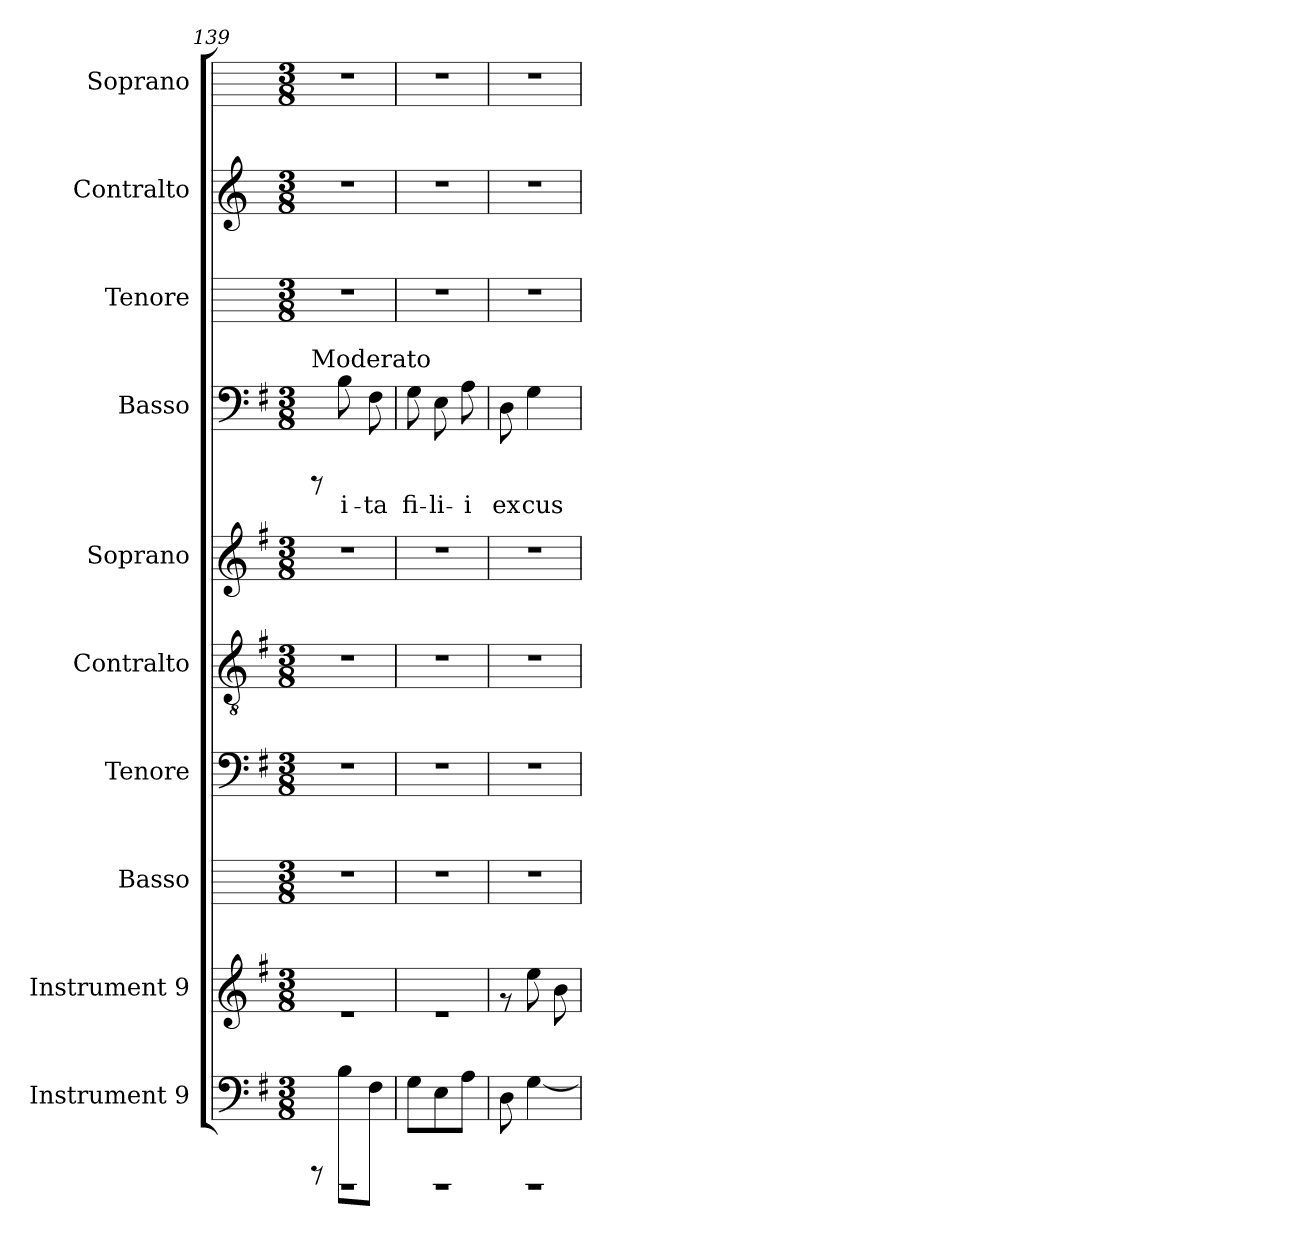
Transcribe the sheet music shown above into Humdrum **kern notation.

**kern	**kern	**kern	**kern	**kern	**kern	**kern	**text	**kern	**kern	**kern
*part10	*part9	*part8	*part7	*part6	*part5	*part4	*part4	*part3	*part2	*part1
*staff10	*staff9	*staff8	*staff7	*staff6	*staff5	*staff4	*staff4	*staff3	*staff2	*staff1
*I"Instrument 9	*I"Instrument 9	*I"Basso	*I"Tenore	*I"Contralto	*I"Soprano	*I"Basso	*	*I"Tenore	*I"Contralto	*I"Soprano
*	*	*	*	*	*	*I'Basso	*	*	*I'Contralto	*
!!LO:LB:g=z
*clefF4	*clefG2	*	*clefF4	*clefGv2	*clefG2	*clefF4	*	*	*clefG2	*
*k[f#]	*k[f#]	*k[]	*k[f#]	*k[f#]	*k[f#]	*k[f#]	*	*k[]	*k[]	*k[]
*G:	*G:	*C:	*G:	*G:	*G:	*G:	*	*C:	*C:	*C:
*M3/8	*M3/8	*M3/8	*M3/8	*M3/8	*M3/8	*M3/8	*	*M3/8	*M3/8	*M3/8
=139	=139	=139	=139	=139	=139	=139	=139	=139	=139	=139
*^	*	*	*	*	*	*	*	*	*	*
!	!	!	!	!	!	!	!LO:TX:a:t=Moderato	!	!	!	!
4.rCCC	8rCCC	4.re	4.r	4.r	4.r	4.r	8rCCC	.	4.r	4.r	4.r
!	!	!	!	!	!	!	!	!LO:LY:b:cj	!	!	!
.	8B\L	.	.	.	.	.	8B\	i-	.	.	.
!	!	!	!	!	!	!	!	!LO:LY:b:cj	!	!	!
.	8F#\J	.	.	.	.	.	8F#\	-ta	.	.	.
=140	=140	=140	=140	=140	=140	=140	=140	=140	=140	=140	=140
!	!	!	!	!	!	!	!	!LO:LY:b:cj	!	!	!
4.rCCC	8G\L	4.re	4.r	4.r	4.r	4.r	8G\	fi-	4.r	4.r	4.r
!	!	!	!	!	!	!	!	!LO:LY:b:cj	!	!	!
.	8E\	.	.	.	.	.	8E\	-li-	.	.	.
!	!	!	!	!	!	!	!	!LO:LY:b:cj	!	!	!
.	8A\J	.	.	.	.	.	8A\	-i	.	.	.
=141	=141	=141	=141	=141	=141	=141	=141	=141	=141	=141	=141
!	!	!	!	!	!	!	!	!LO:LY:b:cj	!	!	!
4.rCCC	8D\	8rf	4.r	4.r	4.r	4.r	8D\	ex	4.r	4.r	4.r
!	!	!	!	!	!	!	!	!LO:LY:b:cj	!	!	!
.	[>4G\	8ee\	.	.	.	.	4G\	cus-	.	.	.
.	.	8b\	.	.	.	.	.	.	.	.	.
*v	*v	*	*	*	*	*	*	*	*	*	*
=	=	=	=	=	=	=	=	=	=	=
*-	*-	*-	*-	*-	*-	*-	*-	*-	*-	*-
